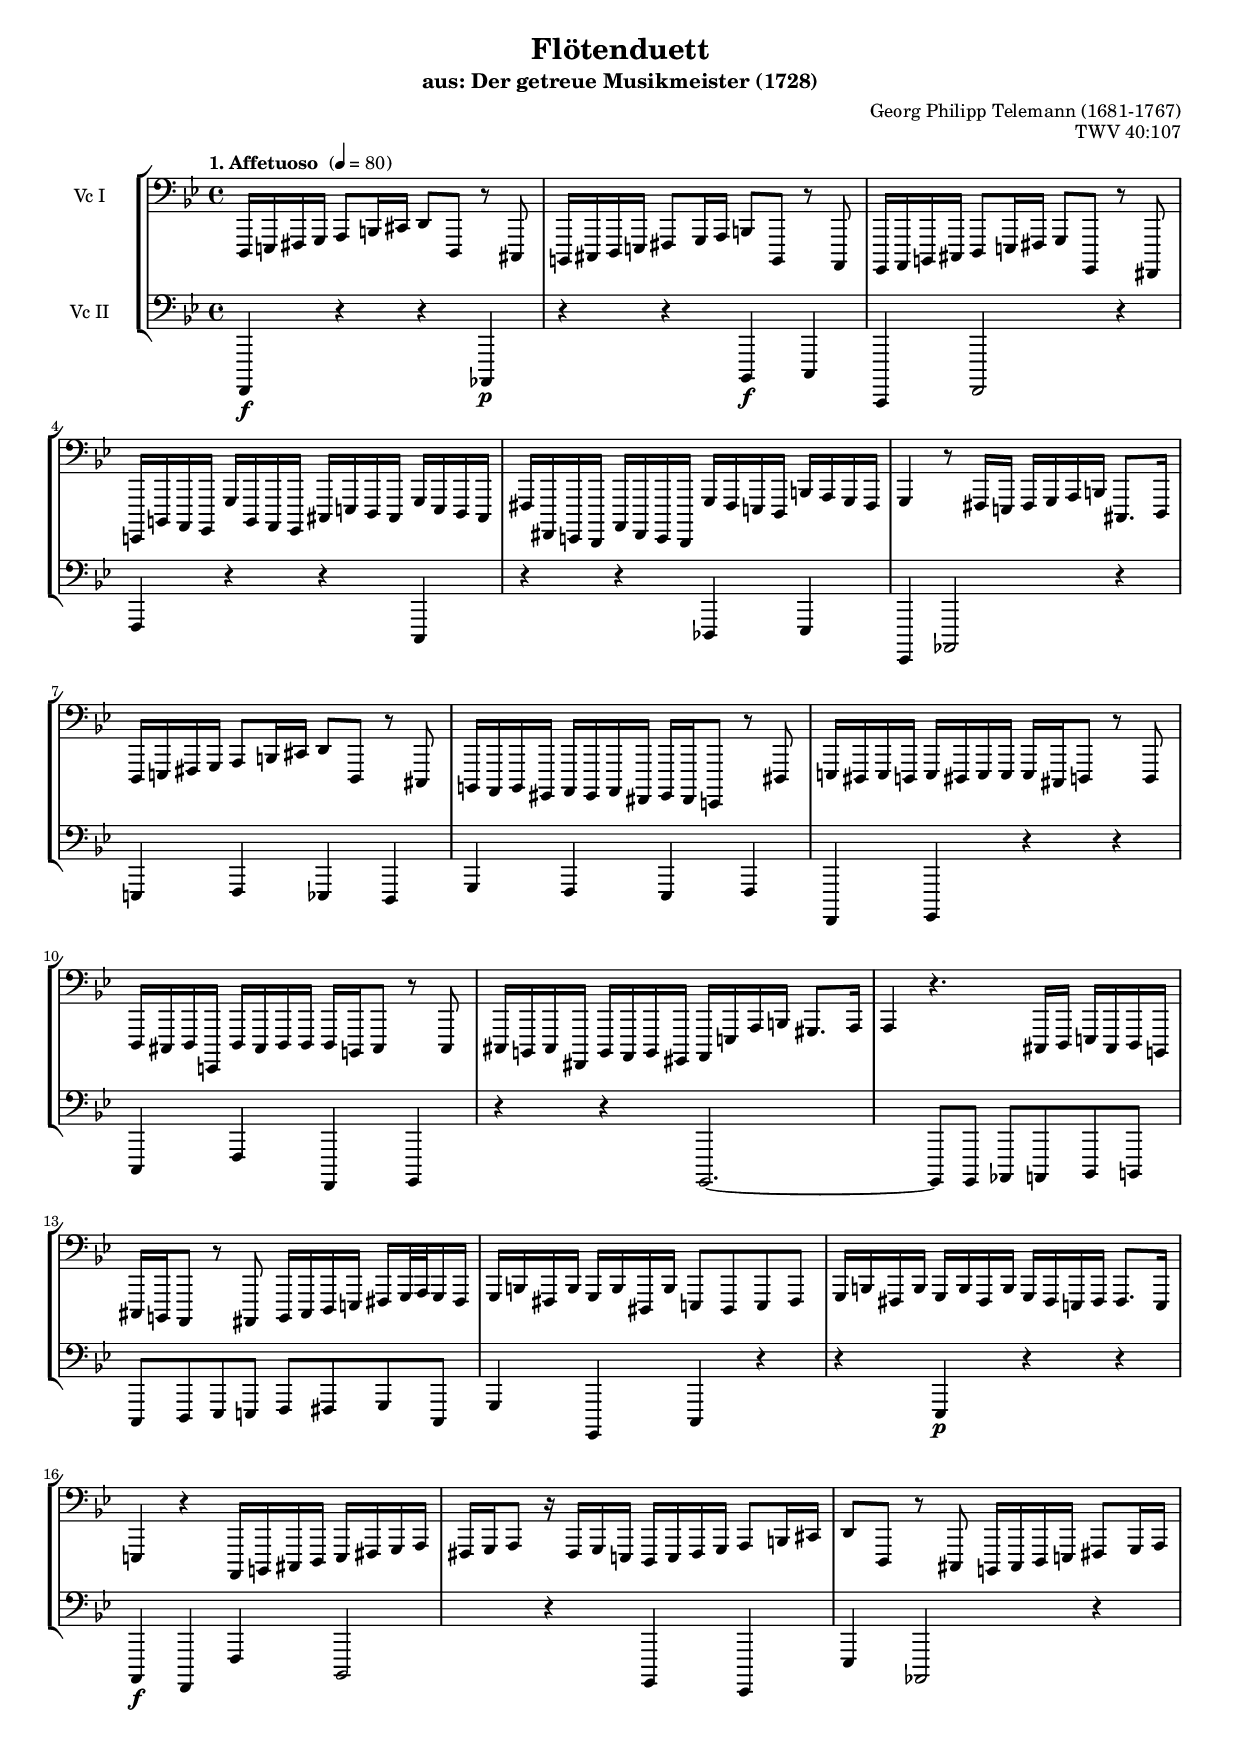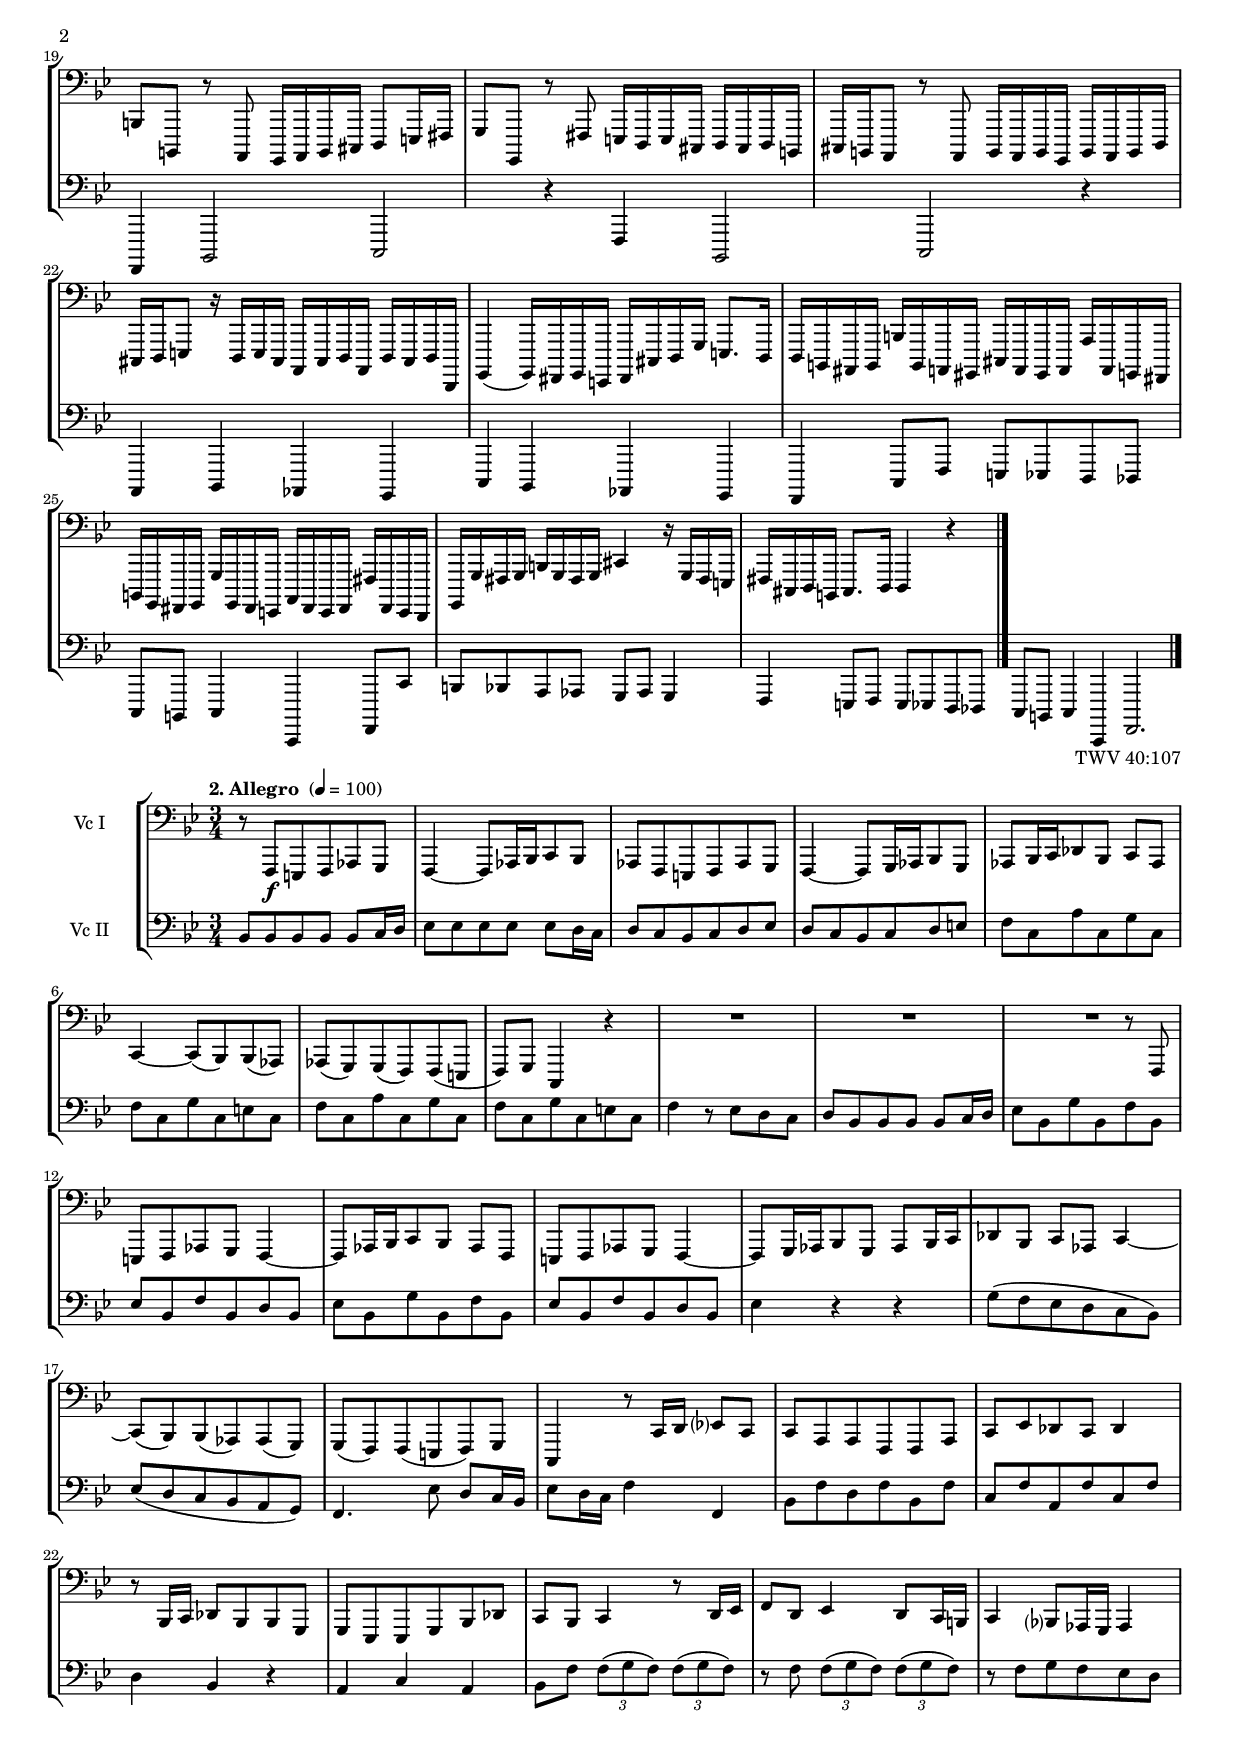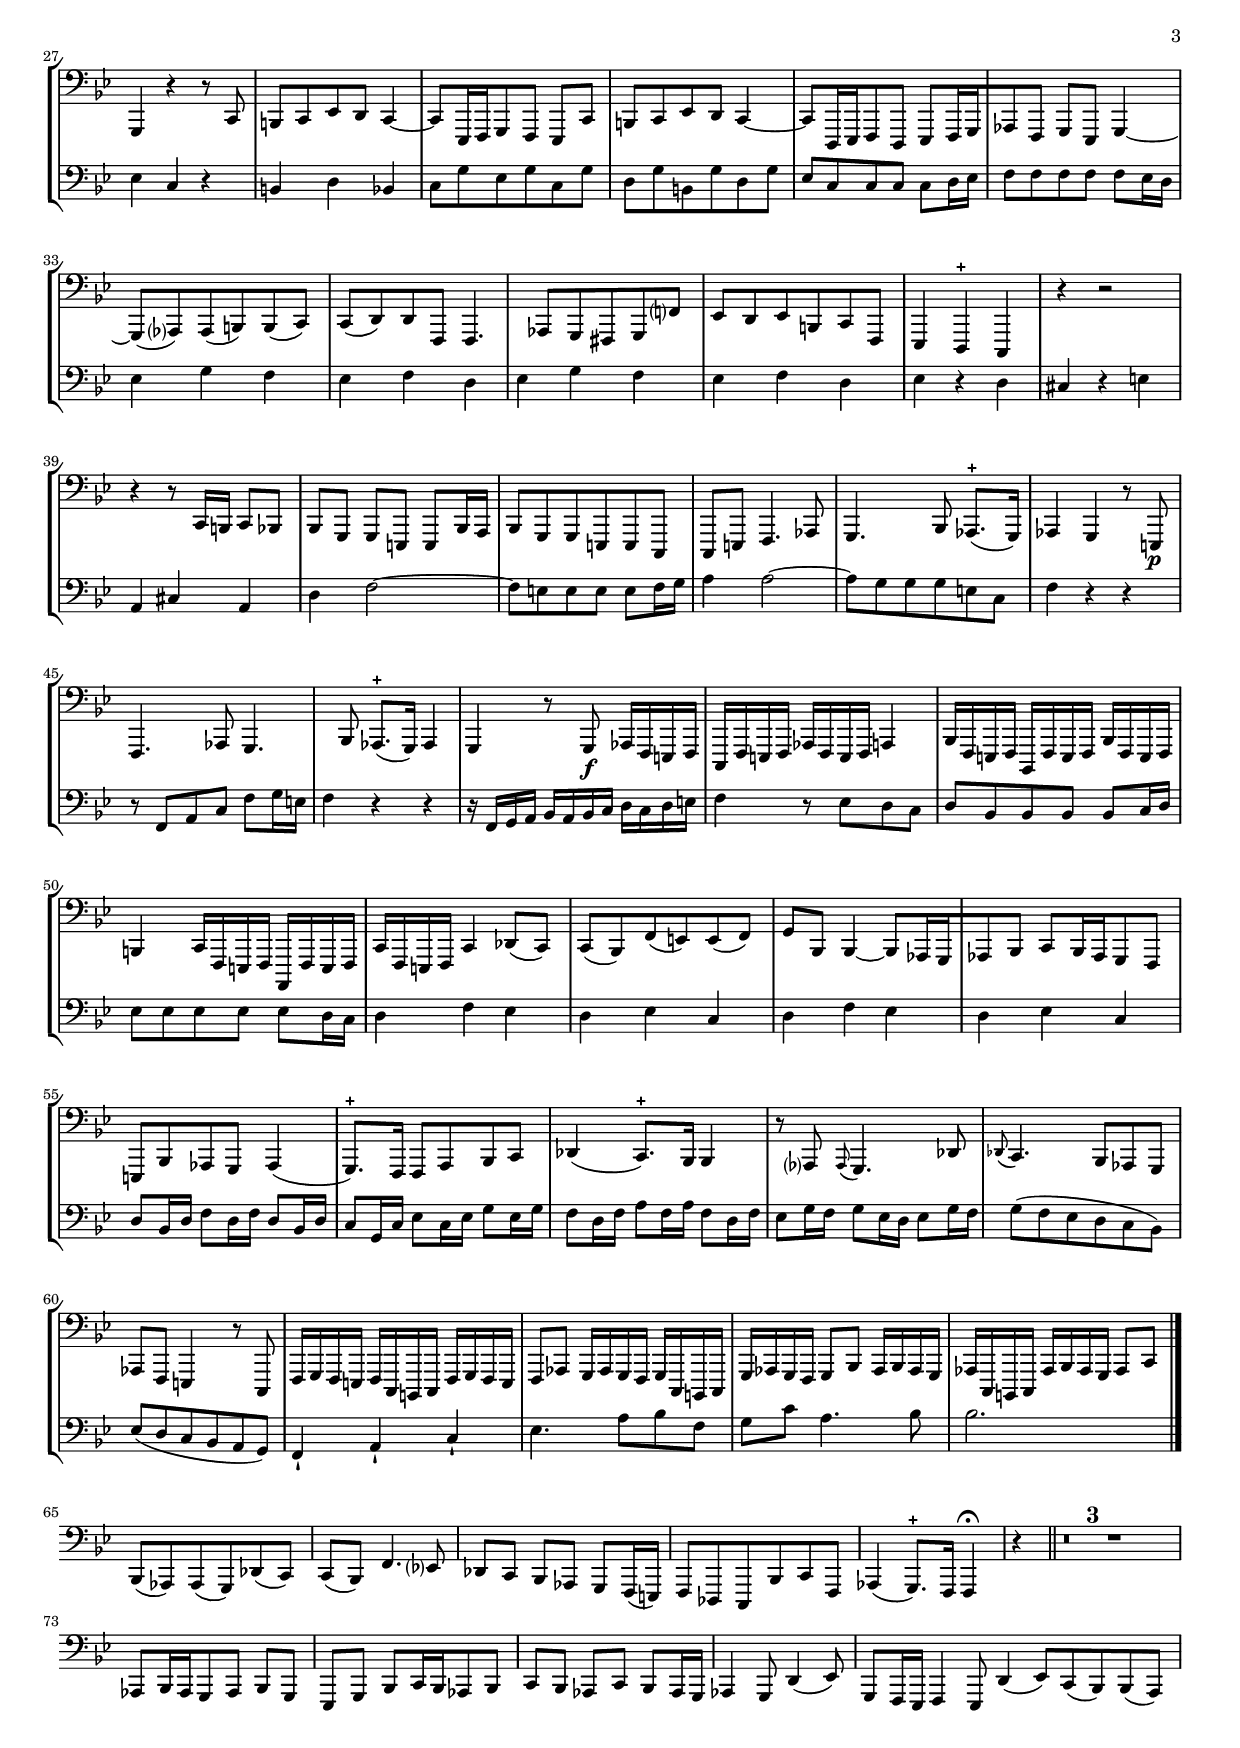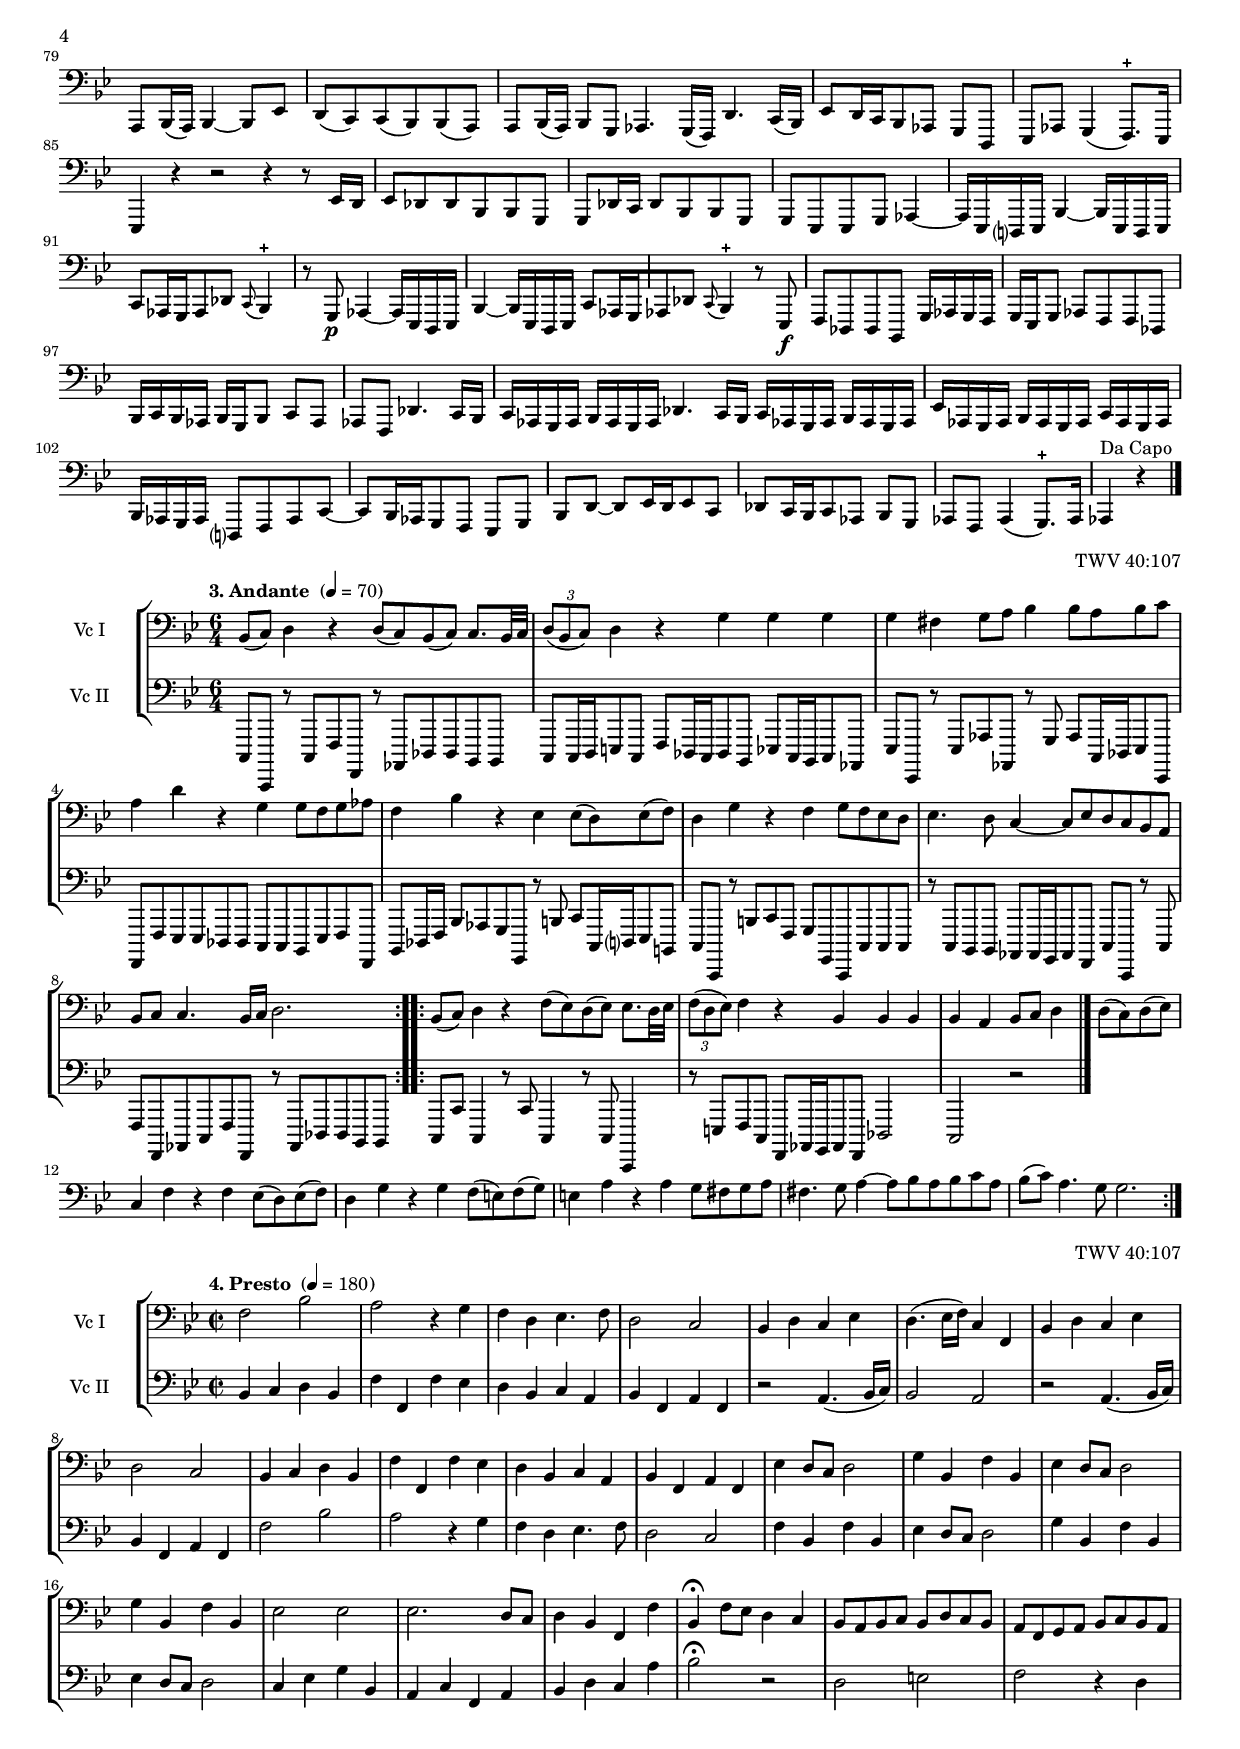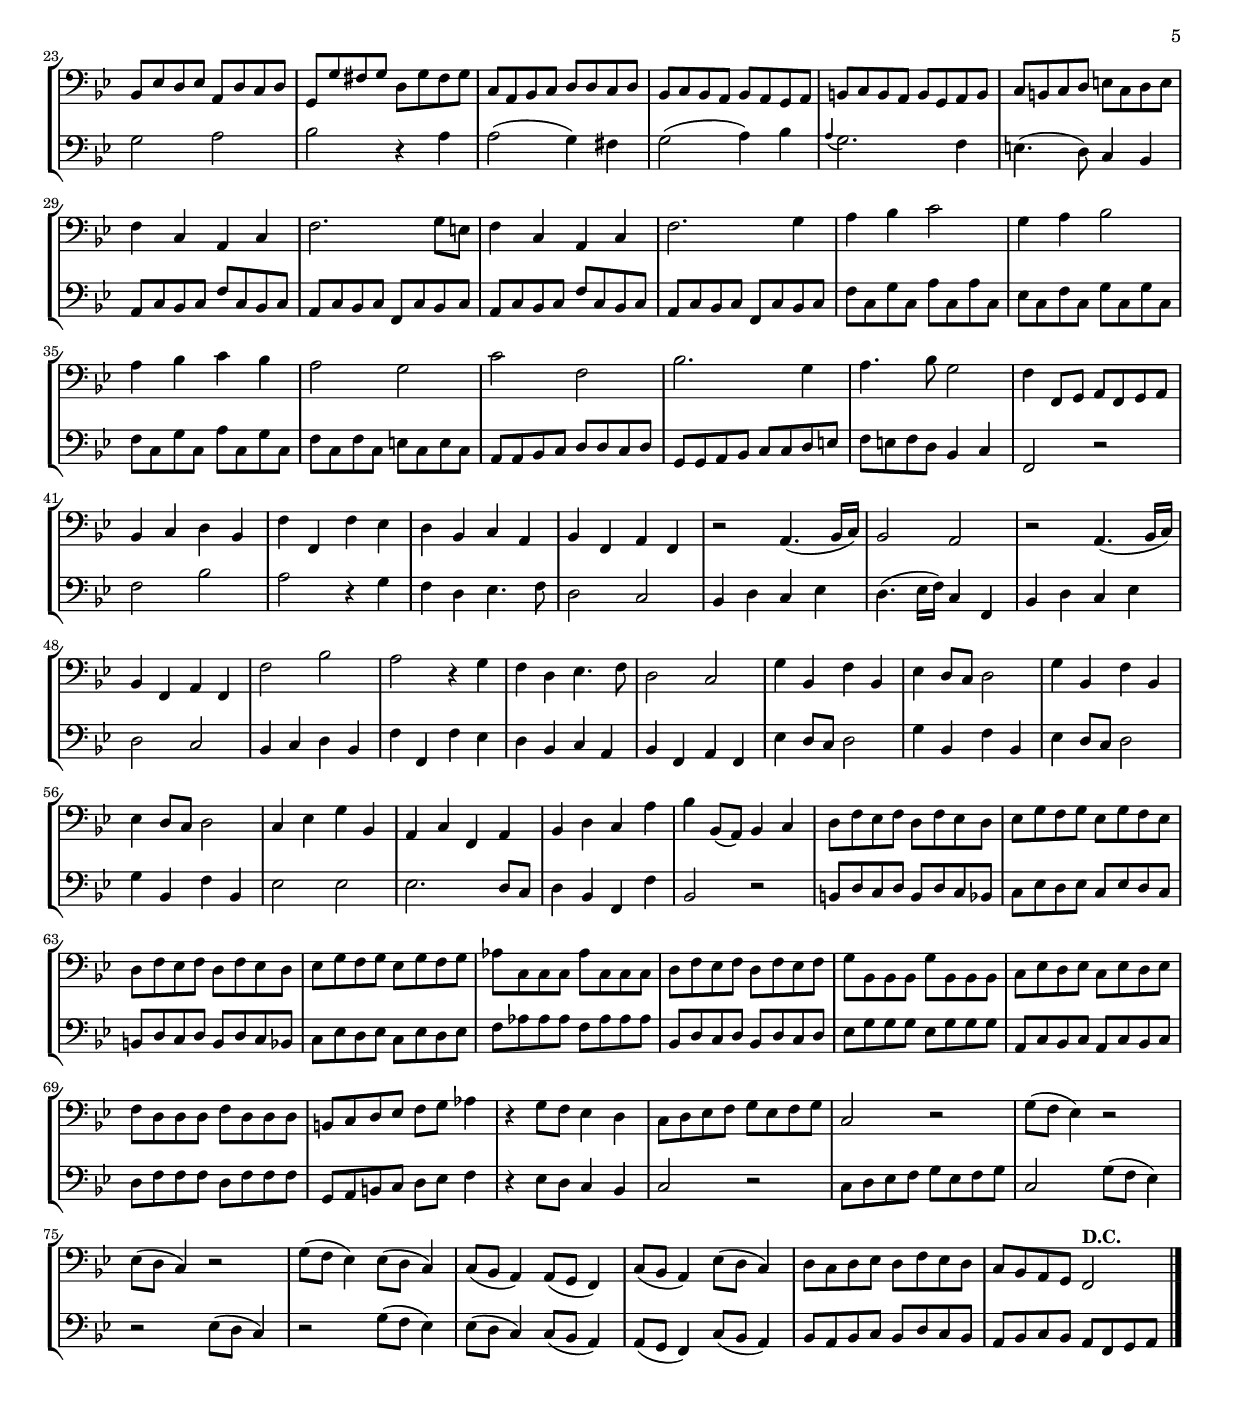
\version "2.12.2"
\include "deutsch.ly"

#(set-global-staff-size 16)

\header {
  title = "Flötenduett"
  subtitle = "aus: Der getreue Musikmeister (1728)"
  composer = "Georg Philipp Telemann (1681-1767)"
  opus = "TWV 40:107"
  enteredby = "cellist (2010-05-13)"
}

voiceconstsa = {
 \clef "bass"
 \key b \major
 %\numericTimeSignature
 \compressFullBarRests
 \time 4/4
 \tempo "1. Affetuoso " 4=80
}

voiceconstsb = {
 \clef "bass"
 \key b \major
 %\numericTimeSignature
 \compressFullBarRests
 \time 3/4
 \tempo "2. Allegro " 4=100
}

voiceconstsc = {
 \clef "bass"
 \key b \major
 %\numericTimeSignature
 \compressFullBarRests
 \time 6/4
 \tempo "3. Andante " 4=70
}

voiceconstsd = {
 \clef "bass"
 \key b \major
 %\numericTimeSignature
 \compressFullBarRests
 \time 2/2
 \tempo "4. Presto " 4=180
}

vaa = {
     \voiceconstsa

%3
    d16 e fis g a8 h16 cis' d'8 d r8 cis
    h,16 cis d e fis8 g16 a h8 h,8 r8 a, 
    g,16 a, h, cis d8 e16 fis g8 g, r8 fis,8
    e,16 h, a, g, g h, a, g, cis e d cis g e d cis
%5
    fis fis, e, d, a, fis, e, d, g fis e d h a g fis
    g4 r8 fis16 e fis g a h cis8. d16
    d16 e fis g a8 h16 cis' d'8 d r8 cis
    h,16 a, h, gis, a, gis, a, fis, gis, fis, e,8 r8 dis8
    e16 dis e d e dis e e e cis d8 r8 d8
%10
    d16 cis d e, d cis d d d h, cis8 r8 cis8
    cis16 h, cis fis, h, a, h, gis, a,16 e a h gis8. a16
    a4 r4. cis16 d e cis d h,
    cis16 h, a,8 r8 ais,8 h,16 cis d e fis[ g32 a g16 fis]
    g h fis h g h dis h e8 dis e fis
%15
    g16 h fis h g h fis h g fis e fis fis8. e16
    e4 r4 a,16 h, cis d e fis g a
    fis16 g a8 r16 fis g e 
    d16 e fis g a8 h16 cis'
    d'8 d r8 cis8 h,16 cis d e fis8 g16 a
    h8 h, r8 a, g,16 a, h, cis d8 e16 fis
%20
    g8 g, r8 fis8 e16 d e cis d cis d h,
    cis16 h, a,8 r8 a,8 h,16 a, h, g, h, a, h, d
    cis d e8 r16 d e cis a, cis d a, d cis d d,
    g,4( g,16) fis, g, e, fis, cis d g e8. d16
    d h, ais, h, h h, a, gis, cis a, gis, a, a a, g, fis,
%25
    h, g, fis, g, g g, fis, e, a, fis, e, fis, fis fis, e, d,
    g, g fis g h g fis g cis'4 r16 g16 fis e
    fis cis d h, cis8. d16 d4 r4
    \bar "|."
}

vba = \relative c, {
   \voiceconstsa

   f4\f r r
   as\p r r
   b\f c c,
   f2 r4

   f' r r
   c r r
   des es es,
   as2 r4

   e' f es
   d g f
   es f f,
   g r r

   c f f,
   g r r
   g2.~
   g8 g as a b h

   c d es e f fis
   g c, g'4 g,
   c r r
   es\p r r

   a,\f f f'
   b,2 r4
   g es es'
   as,2 r4
   f b2

   c r4
   f b,2
   c r4
   a b as

   g c b
   as g f
   c'8 f e es d des
   c h c4 c,

   f8 c'' h b a as
   g as g4 f
   e8 f e es d des
   c h c4 c,
   f2. \bar "|."
}

vab = \relative c {
   \voiceconstsb

   r8 f\f e f as g f4~
   f8[ as16 b c8 b] as f e f
   as g f4~ f8[ g16 as b8 g]
   as[ b16 c des8 b] c as c4~

   c8( b) b( as) as( g) g( f)
   f( e f) g c,4 r
   R1*2

   r8 f e f as g f4~
   f8[ as16 b c8 b] as f e f
   as g f4~ f8[ g16 as b8 g]
   as[ b16 c des8 b] c as c4~

   c8( b) b( as) as( g) g( f)
   f( e f) g c,4 r8 c'16 d
   es?8 c c a a f f a
   c es des c des4 r8 b16 c

   des8 b b g g es es g
   b des c b c4 r8 d16 es
   f8 d es4 d8 c16 h c4
   b?8 as16 g as4 g r

   r8 c h c es d c4~
   c8[ es,16 f g8 f] es c' h c
   es d c4~ c8[ d,16 es f8 d]
   es[ f16 g as8 f] g es g4~

   g8( as?) as( h) h( c) c( d)
   d f, f4. as8 g fis
   g f'? es d es h c f,
   es4 d-+ c r

   r2 r4 r8 c'16 h
   c8 b b g g[ e] e b'16 a
   b8 g g e e c c e
   f4. as8 g4. b8

   as8.(-+ g16) as4 g r8 e\p
   f4. as8 g4. b8
   as8.(-+ g16) as4 g r8 g\f
   as16 f e f c f e f as f e f a4

   b16 f e f b, f' e f b f e f h4
   c16 f, e f a, f' e f c' f, e f c'4
   des8( c) c( b) f'( e) e( f)
   g b, b4~ b8[ as16 g as8 b]

   c[ b16 as g8 f] e b' as g
   as4( g8.)-+ f16 f8 a b c
   des4( c8.)-+ b16 b4 r8 as?
   \appoggiatura as g4. des'8 \appoggiatura des c4. b8

   as g as f e4 r8 c
   f16 g f e f c h c f g f e f8 as
   g16 as g f g c, h c g' as g f g8 b
   as16 b as g as c, h c as' b as g as8 c
   b( as) as( g) des'( c) c( b)
   f'4. es?8 des c b as
   g f16( e) f8 des c b' c f,
   as4( g8.)-+ f16 f4\fermata r \bar "||"

   R1*2
   as8[ b16 as g8 as] b g es g
   b[ c16 b as8 b] c b as c

   b as16 g as4 g8 d'4( es8)
   g, f16 es f4 es8 d'4( es8)
   c( b) b( a) a b16( a) b4~
   b8 es d( c) c( b) b( a)

   a b16( a) b8 g as4. g16( f)
   d'4. c16( b) es8[ d16 c b8 as]
   g d es as g4( f8.)-+ es16
   es4 r r2

   r4 r8 es'16 d es8 des des b
   b g g des'16 c des8 b b g
   g es es g as4~ as16 es d? es
   b'4~ b16 es, d es c'8[ as16 g as8 des]

   \appoggiatura c b4-+ r8 g\p as4~ as16 es d es
   b'4~ b16 es, d es c'8[ as16 g as8 des]
   \appoggiatura c b4-+ r8 es,\f f des des b
   g'16 as g f g es g8 as f f des

   b'16 c b as b g b8 c as as f
   des'4. c16 b c as g as b as g as
   des4. c16 b c as g as b as g as
   es' as, g as b as g as c as g as b as g as

   d,?8 f as c~ c[ b16 as g8 f]
   es g b d~ d[ es16 d es8 c]
   des[ c16 b c8 as] b g as f
   as4( g8.)-+ as16 as4^"Da Capo" r \bar "|."
}

vbb = \relative c'' {
    \voiceconstsb
		
		b8[ b b b] b c16 d
		es8[ es es es] es d16 c
		d8 c b c d es
		d c b c d e
		f c a' c, g' c,
		
		f c g' c, e c
		f c a' c, g' c,
		f c g' c, e c
		f4 r8 es d c
		d[ b b b] b c16 d
		
		es8 b g' b, f' b,
		es b f' b, d b
		es b g' b, f' b,
		es b f' b, d b
		es4 r r 
		
		g8( f es d c b)
		es( d c b a g)
		f4. es'8 d[ c16 b]
		es8 d16 c f4 f,
		b8 f' d f b, f'
		
		c f a, f' c f
		d4 b r
		a c a
		b8[ f'] \times 2/3 {f([ g f)]} \times 2/3 {f( g f)}
		r8 f \times 2/3 {f([ g f)]} \times 2/3 {f( g f)} 
		
		r8 f g f es d
		es4 c r 
		h d b
		c8 g' es g c, g'
		d g h, g' d g
		
		es[ c c c] c d16 es
		f8[ f f f] f es16 d
		es4 g f
		es f d
		es g f
		
		es f d
		es r d
		cis r e
		a, cis a
		d f2~
		
		f8[ e e e] e f16 g
		a4 a2~ 
		a8 g g g e c
		f4 r r 
		r8 f,[ a c] f g16 e
		
		f4 r r 
		r16 f, g a b a b c d c d e
		f4 r8 es d c
		d[ b b b] b c16 d
		es8[ es es es] es d16 c
		
		d4 f es
		d es c
		d f es
		d es c
		d8 b16 d f8 d16 f d8 b16 d
		c8 g16 c es8 c16 es g8 es16 g
		
		f8 d16 f a8 f16 a f8 d16 f
		es8 g16 f g8 es16 d es8 g16 f
		g8( f es d c b)
		es( d c b a g)
		f4-| a-| c-|
		
		es4. a8 b f
		g8 c a4. b8 b2. \bar "|."
}

vac = \relative c'' {
    \voiceconstsc
		
		\repeat volta 2 {
			b8( c) d4 r d8([ c) b( c)] c8. b32 c
			\times 2/3 {d8( b c)} d4 r g g g
			g fis g8 a b4 b8 a b c
			a4 d r g, g8[ f g as]
			f4 b r es, es8([ d) es( f)]
			d4 g r f g8[ f es d]
			es4. d8 c4~ c8[ es d c b a] 
			b c c4. b16 c d2.
		}

		\repeat volta 2 {
			b8( c) d4 r f8([ es) d( es)] es8. d32 es
			\times 2/3 {f8( d es)} f4 r b, b b
			b a b8 c d4 d8([ c) d( es)]
			c4 f r f es8([ d) es( f)]
			d4 g r g f8([ e) f( g)]
			e4 a r a g8[ fis g a]
			fis4. g8 a4~ a8[ b a b c a]
			b8( c) a4. g8 g2.
		} 
}

vbc = \relative c {
   \voiceconstsc

   c8 c, r c' f f, r as
   des des b b c[ c16 d e8 c]
   f[ des16 c des8 b] es[ c16 b c8 as]

   es' es, r es' as as, r g'
   as[ c,16 des es8 es,] f f' es es
   des des c c b es f f,

   b des16 f b8 as g g, r h'
   c[ c,16 d? es8 h] c c, r h''
   c f, g g, c, c' c c

   r c b b as[ as16 g as8 f]
   c' c, r c' f f, as c
   f f, r as des des b b

   c c' c,4 r8 c' c,4
   r8 c c,4 r8 e' f c f,[ as16 g as8 f] des'2
   c r \bar "|."
}

vad = \relative c'' {
    \voiceconstsd
			
		f2 b
		a r4 g
		f d es4. f8
		d2 c
		b4 d c es
		
		d4.( es16 f) c4 f,
		b d c es
		d2 c
		b4 c d b
		f' f, f' es
		
		d b c a
		b f a f
		es' d8 c d2
		g4 b, f' b,
		es d8 c d2
		
		g4 b, f' b,
		es2 es
		es2. d8 c
		d4 b f f'
		b,\fermata f'8 es d4 c
		
		b8 a b c  b d c b 
		a f g a b c b a
		b es d es a, d c d
		g, g' fis g d g fis g
		c, a b c d d c d
		
		b c b a b a g a 
		h c h a h g a h
		c h c d e c d e
		f4 c a c
		f2. g8 e
		
		f4 c a c
		f2. g4 
		a b c2
		g4 a b2
		a4 b c b
		a2 g
		
		 c f,
		 b2. g4
		 a4. b8 g2
		 f4 f,8 g a f g a
		 b4 c d b
		 f' f, f' es 
		
		 d b c a 
		 b f a f
		 r2 a4.( b16 c)
		 b2 a
		 r2 a4.( b16 c)
		
		 b4 f a f
		 f'2 b
		 a r4 g4
		 f d es4. f8
		 d2 c
		
		 g'4 b, f' b,
		 es d8 c d2
		 g4 b, f' b,
		 es d8 c d2
		 c4 es g b,
		
		 a c f, a
		 b d c a'
		 b b,8( a) b4 c
		 d8 f es f d f es d 
		 es g f g es g f es
		
		 d8 f es f d f es d 
		 es g f g es g f g
		 as c, c c as' c, c c
		 d f es f d f es f
		 g b, b b g' b, b b
		
		 c es d es c es d es
		 f d d d f d d d
		 h c d es f g as4
		 r  g8 f es4 d
		 c8 d es f g es f g
		
		 c,2 r
		 g'8( f es4) r2
		 es8( d c4) r2
		 g'8( f es4) es8( d c4)
		 c8( b a4) a8( g f4)
		
		 c'8( b a4) es'8( d c4)
		 d8 c d es d f es d
		 c b a g
		 f2^\markup{\bold "D.C." } \bar "|."
}

vbd = \relative c'' {
    \voiceconstsd
			
		b4 c d b
		f' f, f' es
		d b c a
		b f a f
		r2 a4.( b16 c)
		
		b2 a
		r a4.( b16 c)
		b4 f a f
		f'2 b
		a r4 g4
		
		f d es4. f8
		d2 c
		f4 b, f' b,
		es d8 c d2
		g4 b, f' b,
		
		es4 d8 c d2
		c4 es g b,
		a c f, a
		b d c a'
		b2\fermata r
		
		d,2 e
		f r4 d
		g2 a
		b r4 a
		a2( g4) fis
		
		g2( a4) b
		\grace a4( g2.) f4
		e4.( d8) c4 b
		a8 c b c f c b c
		a c b c f, c' b c
		
		a c b c f c b c 
		a c b c f, c' b c
		f c g' c, a' c, a' c,
		es c f c g' c, g' c,
		f c g' c, a' c, g' c,
		f c f c e c e c
		
		 a a b c d d c d
		 g, g a b c c d e
		 f e f d b4 c
		 f,2 r
		 f' b
		
		 a r4 g
		 f d es4. f8
		 d2 c
		 b4 d c es
		 d4.( es16 f) c4 f,
		
		 b4 d c es d2 c
		 b4 c d b
		 f' f, f' es d b c a
		  b f a f
		  es' d8 c d2
		
		 g4 b, f' b,
		 es d8 c d2
		 g4 b, f' b,
		 es2 es
		 es2. d8 c
		
		 d4 b f f'
		 b,2 r
		 h8 d c d h d c b
		 c es d es c es d c
		 h d c d h d c b
		
		 c es d es c es d es
		 f as as as f as as as
		 b, d c d b d c d
		 es g g g es g g g
		 a, c b c a c b c
		
		 d f f f d f f f 
		 g, a h c d es f4
		 r4 es8 d c4 b
		 c2 r
		 c8 d es f g es f g
		
		 c,2 g'8( f es4)
		 r2 es8( d c4)
		 r2 g'8( f es4)
		 es8( d c4) c8( b a4)
		 a8( g f4) c'8( b a4)

		 b8 a b c b d c b a b c b a f g a \bar "|."
}


\book {
    \score {

        \new StaffGroup <<
          \new Staff {
            \set Staff.instrumentName = "Vc I"
            \transpose b b,, { \vaa }
          }

          \new Staff {
            \set Staff.instrumentName = "Vc II"
            \transpose b b,, { \vba }
          }
        >>

    \layout {}

    \midi {
      \context {
	\Score
	tempoWholesPerMinute = #(ly:make-moment 80 4)
      }
    }
  }

  \score {

        \new StaffGroup <<
          \new Staff {
            \set Staff.instrumentName = "Vc I"
            \transpose b b,, { \vab }
          }

          \new Staff {
            \set Staff.instrumentName = "Vc II"
            \transpose b b,, { \vbb }
          }
        >>

    \layout {}

    \midi {
      \context {
	\Score
	tempoWholesPerMinute = #(ly:make-moment 100 4)
      }
    }
  }

  \score {

        \new StaffGroup <<
          \new Staff {
            \set Staff.instrumentName = "Vc I"
            \transpose b b,, { \vac }
          }

          \new Staff {
            \set Staff.instrumentName = "Vc II"
            \transpose b b,, { \vbc }
          }
        >>

    \layout {}

    \midi {
      \context {
	\Score
	tempoWholesPerMinute = #(ly:make-moment 70 4)
      }
    }
  }

  \score {

        \new StaffGroup <<
          \new Staff {
            \set Staff.instrumentName = "Vc I"
            \transpose b b,, { \vad }
          }

          \new Staff {
            \set Staff.instrumentName = "Vc II"
            \transpose b b,, { \vbd }
          }
        >>

    \layout {}

    \midi {
      \context {
	\Score
	tempoWholesPerMinute = #(ly:make-moment 180 4)
      }
    }
  }
}
